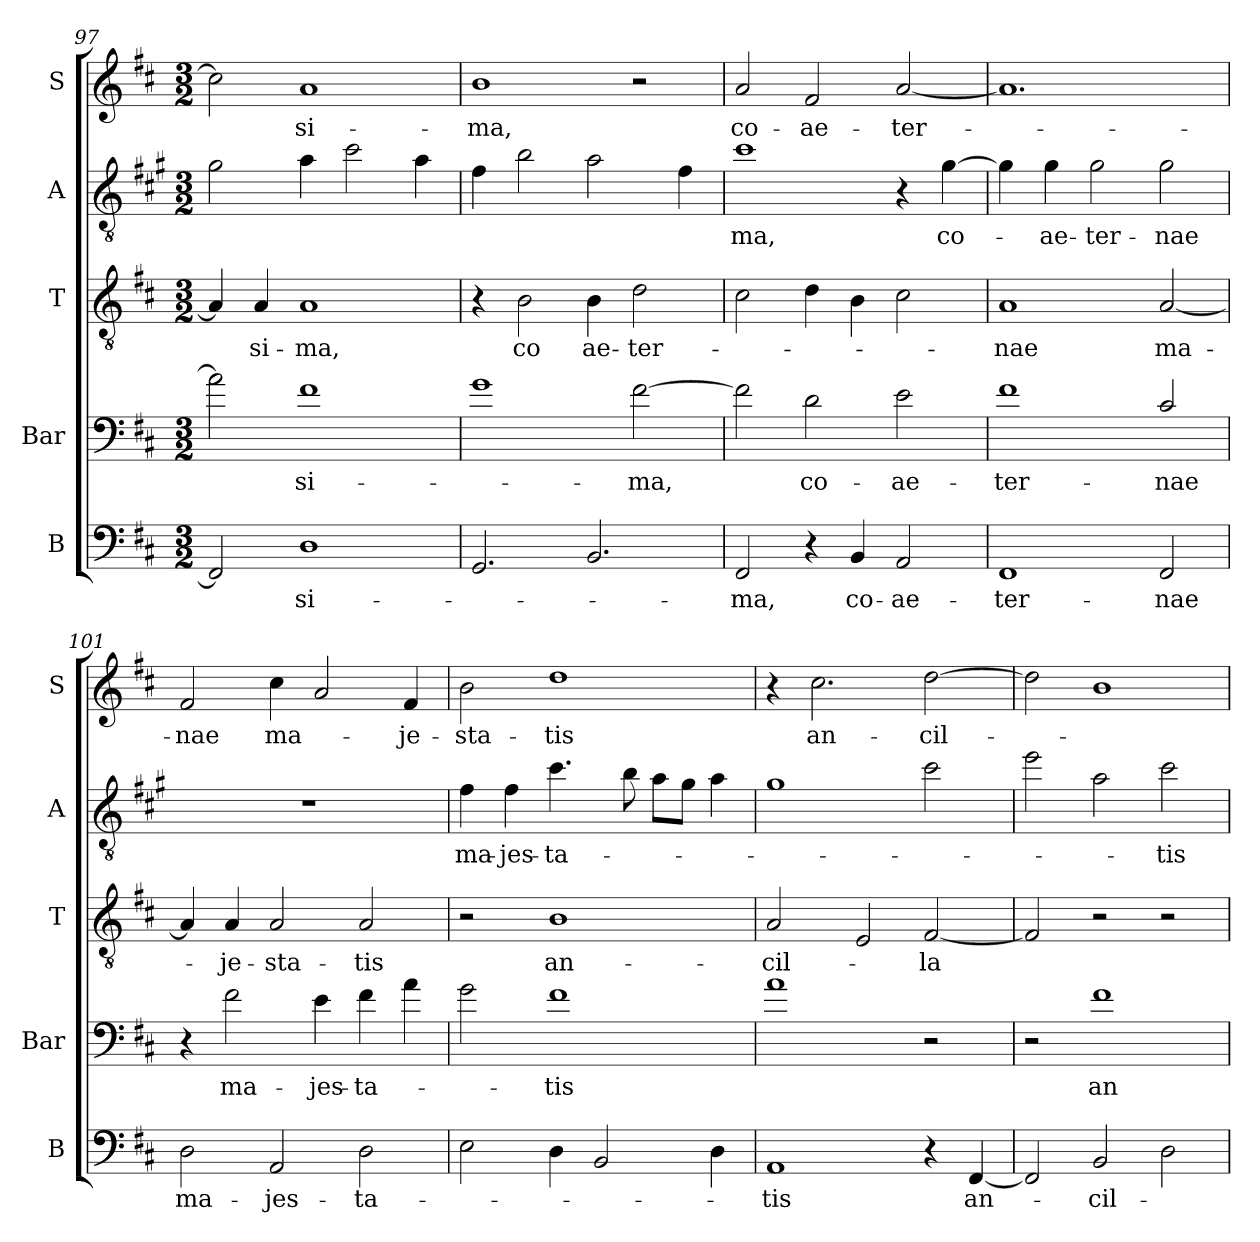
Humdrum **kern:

**kern	**text	**kern	**text	**kern	**text	**kern	**text	**kern	**text
*part5	*part5	*part4	*part4	*part3	*part3	*part2	*part2	*part1	*part1
*staff5	*staff5	*staff4	*staff4	*staff3	*staff3	*staff2	*staff2	*staff1	*staff1
*I"B	*	*I"Bar	*	*I"T	*	*I"A	*	*I"S	*
*I'B	*	*I'Bar	*	*I'T	*	*I'A	*	*I'S	*
*clefF4	*	*clefF4	*	*clefGv2	*	*clefGv2	*	*clefG2	*
*	*	*ITrd8c14	*	*	*	*ITrd4c7	*	*	*
*k[f#c#]	*	*k[f#c#]	*	*k[f#c#]	*	*k[f#c#]	*	*k[f#c#]	*
*M3/2	*	*M3/2	*	*M3/2	*	*M3/2	*	*M3/2	*
=97	=97	=97	=97	=97	=97	=97	=97	=97	=97
2FF#/]	.	2A\]	.	4A/]	.	2c#\	.	2cc#\]	.
!	!	!	!	!	!LO:LY:b	!	!	!	!
.	.	.	.	4A/	-si-	.	.	.	.
!	!LO:LY:b	!	!LO:LY:b	!	!LO:LY:b	!	!	!	!LO:LY:b
1D	-si-	1F#	-si-	1A	-ma,	4d\	.	1a	-si-
.	.	.	.	.	.	2f#\	.	.	.
.	.	.	.	.	.	4d\	.	.	.
=98	=98	=98	=98	=98	=98	=98	=98	=98	=98
!	!	!	!	!	!	!	!	!	!LO:LY:b
2.GG/	.	1G	.	4r	.	4B\	.	1b	-ma,
!	!	!	!	!	!LO:LY:b	!	!	!	!
.	.	.	.	2B\	co	2e\	.	.	.
!	!	!	!	!	!LO:LY:b	!	!	!	!
2.BB/	.	.	.	4B\	ae-	2d\	.	.	.
!	!	!	!LO:LY:b	!	!LO:LY:b	!	!	!	!
.	.	[2F#\	-ma,	2d\	-ter-	.	.	2r	.
.	.	.	.	.	.	4B\	.	.	.
=99	=99	=99	=99	=99	=99	=99	=99	=99	=99
!	!LO:LY:b	!	!	!	!	!	!LO:LY:b	!	!LO:LY:b
2FF#/	-ma,	2F#\]	.	2c#\	.	1f#	-ma,	2a/	co-
!	!	!	!LO:LY:b	!	!	!	!	!	!LO:LY:b
4r	.	2D\	co-	4d\	.	.	.	2f#/	-ae-
!	!LO:LY:b	!	!	!	!	!	!	!	!
4BB/	co-	.	.	4B\	.	.	.	.	.
!	!LO:LY:b	!	!LO:LY:b	!	!	!	!	!	!LO:LY:b
2AA/	-ae-	2E\	-ae-	2c#\	.	4r	.	[2a/	-ter-
!	!	!	!	!	!	!	!LO:LY:b	!	!
.	.	.	.	.	.	[4c#\	co-	.	.
=100	=100	=100	=100	=100	=100	=100	=100	=100	=100
!	!LO:LY:b	!	!LO:LY:b	!	!LO:LY:b	!	!	!	!
1FF#	-ter-	1F#	-ter-	1A	-nae	4c#\]	.	1.a]	.
!	!	!	!	!	!	!	!LO:LY:b	!	!
.	.	.	.	.	.	4c#\	-ae-	.	.
!	!	!	!	!	!	!	!LO:LY:b	!	!
.	.	.	.	.	.	2c#\	-ter-	.	.
!	!LO:LY:b	!	!LO:LY:b	!	!LO:LY:b	!	!LO:LY:b	!	!
2FF#/	-nae	2C#/	-nae	[2A/	ma-	2c#\	-nae	.	.
!!LO:PB:g=z
=101	=101	=101	=101	=101	=101	=101	=101	=101	=101
!	!LO:LY:b	!	!	!	!	!	!	!	!LO:LY:b
2D\	ma-	4r	.	4A/]	.	1.r	.	2f#/	-nae
!	!	!	!LO:LY:b	!	!LO:LY:b	!	!	!	!
.	.	2F#\	ma-	4A/	je-	.	.	.	.
!	!LO:LY:b	!	!	!	!LO:LY:b	!	!	!	!LO:LY:b
2AA/	-jes-	.	.	2A/	-sta-	.	.	4cc#\	ma-
!	!	!	!LO:LY:b	!	!	!	!	!	!
.	.	4E\	-jes-	.	.	.	.	2a/	.
!	!LO:LY:b	!	!LO:LY:b	!	!LO:LY:b	!	!	!	!
2D\	-ta-	4F#\	-ta-	2A/	-tis	.	.	.	.
!	!	!	!	!	!	!	!	!	!LO:LY:b
.	.	4A\	.	.	.	.	.	4f#/	-je-
=102	=102	=102	=102	=102	=102	=102	=102	=102	=102
!	!	!	!	!	!	!	!LO:LY:b	!	!LO:LY:b
2E\	.	2G\	.	2r	.	4B\	ma-	2b\	-sta-
!	!	!	!	!	!	!	!LO:LY:b	!	!
.	.	.	.	.	.	4B\	-jes-	.	.
!	!	!	!LO:LY:b	!	!LO:LY:b	!	!LO:LY:b	!	!LO:LY:b
4D\	.	1F#	tis	1B	an-	4.f#\	-ta-	1dd	-tis
2BB/	.	.	.	.	.	.	.	.	.
.	.	.	.	.	.	8e\	.	.	.
.	.	.	.	.	.	8d\L	.	.	.
.	.	.	.	.	.	8c#\J	.	.	.
4D\	.	.	.	.	.	4d\	.	.	.
=103	=103	=103	=103	=103	=103	=103	=103	=103	=103
!	!LO:LY:b	!	!	!	!LO:LY:b	!	!	!	!
1AA	-tis	1A	.	2A/	-cil-	1c#	.	4r	.
!	!	!	!	!	!	!	!	!	!LO:LY:b
.	.	.	.	.	.	.	.	2.cc#\	an-
.	.	.	.	2E/	.	.	.	.	.
!	!	!	!	!	!LO:LY:b	!	!	!	!LO:LY:b
4r	.	2r	.	[2F#/	-la	2f#\	.	[2dd\	-cil-
!	!LO:LY:b	!	!	!	!	!	!	!	!
[4FF#/	an-	.	.	.	.	.	.	.	.
=104	=104	=104	=104	=104	=104	=104	=104	=104	=104
2FF#/]	.	2r	.	2F#/]	.	2a\	.	2dd\]	.
!	!LO:LY:b	!	!LO:LY:b	!	!	!	!	!	!
2BB/	-cil-	1F#	an-	2r	.	2d\	.	1b	.
!	!	!	!	!	!	!	!LO:LY:b	!	!
2D\	.	.	.	2r	.	2f#\	-tis	.	.
=	=	=	=	=	=	=	=	=	=
*-	*-	*-	*-	*-	*-	*-	*-	*-	*-
